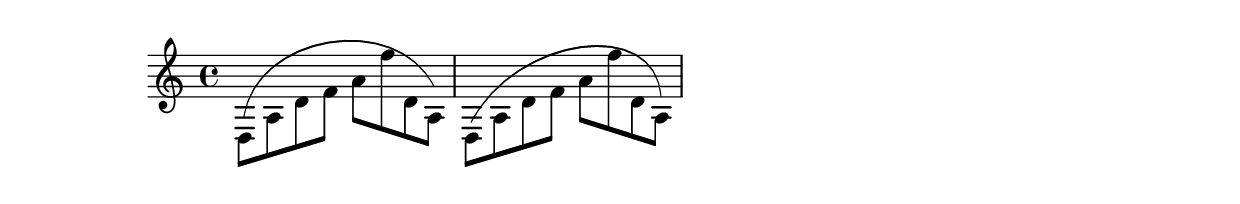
%% DO NOT EDIT this file manually; it is automatically
%% generated from LSR http://lsr.di.unimi.it
%% Make any changes in LSR itself, or in Documentation/snippets/new/ ,
%% and then run scripts/auxiliar/makelsr.py
%%
%% This file is in the public domain.
\version "2.18.0"

\header {
  lsrtags = "expressive-marks, tweaks-and-overrides"

  texidoc = "
Slurs can be made asymmetric to match an asymmetric pattern of notes
better.

"
  doctitle = "Asymmetric slurs"
} % begin verbatim

slurNotes = { d,8( a' d f a f' d, a) }

\relative c' {
  \stemDown
  \slurUp
  \slurNotes
  \once \override Slur.eccentricity = #3.0
  \slurNotes
}
